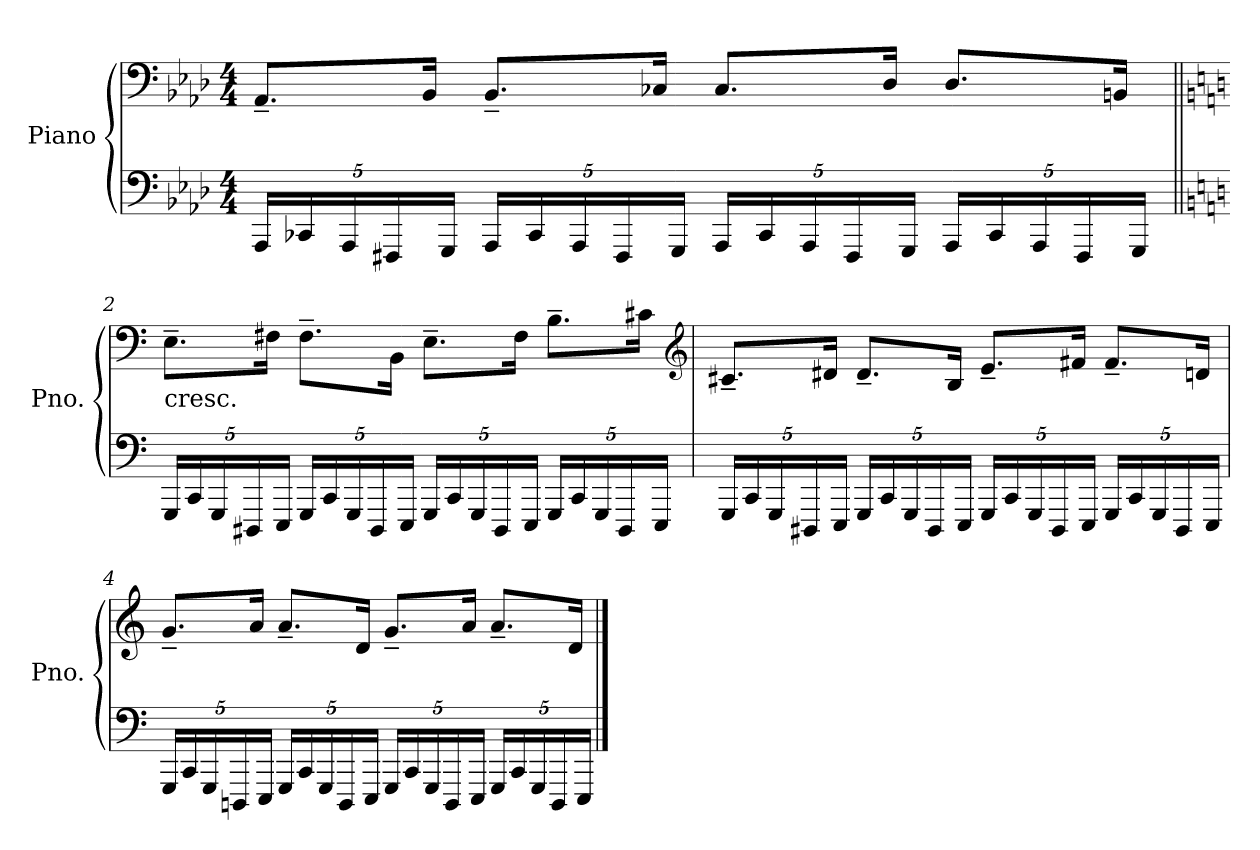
**kern	**kern
*part1	*part1
*staff2	*staff1
*I"Piano	*
*I'Pno.	*
*clefF4	*clefF4
*k[b-e-a-d-]	*k[b-e-a-d-]
*M4/4	*M4/4
=1	=1
20AAA-LL	8.AA-~L
20CC-X	.
20AAA-	.
20FFF#X	.
.	16BB-Jk
20GGGJJ	.
20AAA-LL	8.BB-~L
20CC-	.
20AAA-	.
20FFF#	.
.	16C-XJk
20GGGJJ	.
20AAA-LL	8.C-L
20CC-	.
20AAA-	.
20FFF#	.
.	16D-Jk
20GGGJJ	.
20AAA-LL	8.D-L
20CC-	.
20AAA-	.
20FFF#	.
.	16BBnJk
20GGGJJ	.
=2||	=2||
*k[]	*k[]
!	!LO:TX:c:t=cresc.
20GGGLL	8.E~L
20CC	.
20GGG	.
20DDD#X	.
.	16F#XJk
20EEEJJ	.
20GGGLL	8.F#~L
20CC	.
20GGG	.
20DDD#	.
.	16BBJk
20EEEJJ	.
20GGGLL	8.E~L
20CC	.
20GGG	.
20DDD#	.
.	16F#Jk
20EEEJJ	.
20GGGLL	8.B~L
20CC	.
20GGG	.
20DDD#	.
.	16c#XJk
20EEEJJ	.
*	*clefG2
=3	=3
20GGGLL	8.c#X~L
20CC	.
20GGG	.
20DDD#X	.
.	16d#XJk
20EEEJJ	.
20GGGLL	8.d#~L
20CC	.
20GGG	.
20DDD#	.
.	16BJk
20EEEJJ	.
20GGGLL	8.e~L
20CC	.
20GGG	.
20DDD#	.
.	16f#XJk
20EEEJJ	.
20GGGLL	8.f#~L
20CC	.
20GGG	.
20DDD#	.
.	16dnJk
20EEEJJ	.
=4	=4
20GGGLL	8.g~L
20CC	.
20GGG	.
20DDDn	.
.	16aJk
20EEEJJ	.
20GGGLL	8.a~L
20CC	.
20GGG	.
20DDD	.
.	16dJk
20EEEJJ	.
20GGGLL	8.g~L
20CC	.
20GGG	.
20DDD	.
.	16aJk
20EEEJJ	.
20GGGLL	8.a~L
20CC	.
20GGG	.
20DDD	.
.	16dJk
20EEEJJ	.
==	==
*-	*-
